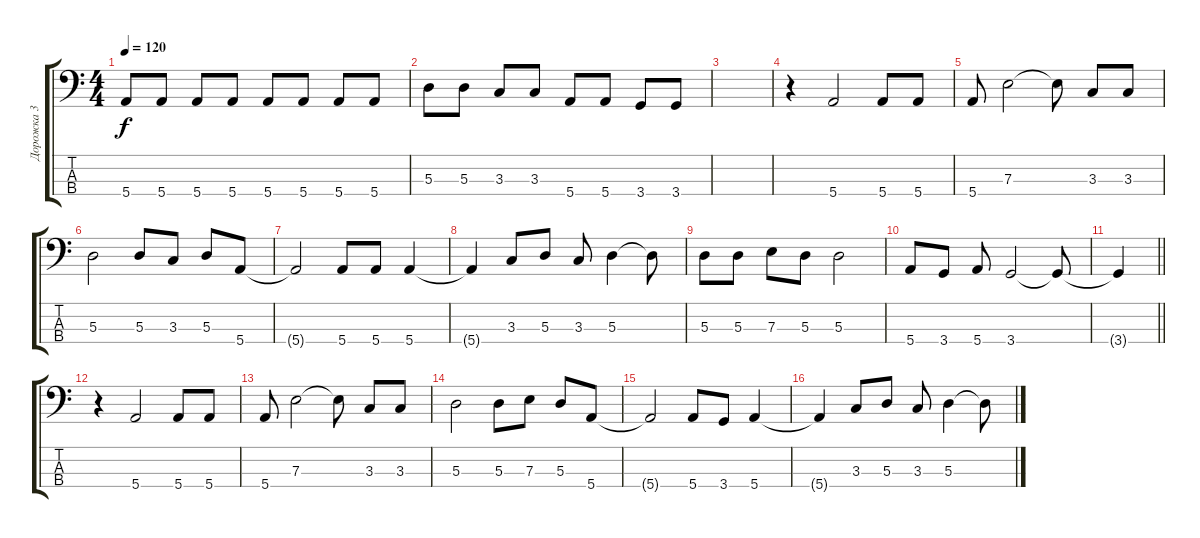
\track ("Дорожка 3" "Дорожка 3") {instrument slapbass2}
\staff {score tabs}
\tuning (G2 D2 A1 E1) {hide}
\ts (4 4)
\tempo 120
\clef f4
\ks c
5.4.8{dy f} 5.4.8 5.4.8 5.4.8 5.4.8 5.4.8 5.4.8 5.4.8 |
5.3.8 5.3.8 3.3.8 3.3.8 5.4.8 5.4.8 3.4.8 3.4.8 |
|
r.4 5.4.2 5.4.8 5.4.8 |
5.4.8 7.3.2 7.3{t}.8 3.3.8 3.3.8 |
5.3.2 5.3.8 3.3.8 5.3.8 5.4.8 |
5.4{t}.2 5.4.8 5.4.8 5.4.4 |
5.4{t}.4 3.3.8 5.3.8 3.3.8 5.3.4 5.3{t}.8 |
5.3.8 5.3.8 7.3.8 5.3.8 5.3.2 |
5.4.8 3.4.8 5.4.8 3.4.2 3.4{t}.8 |
\barLineRight lightlight
3.4{t}.4 |
r.4 5.4.2 5.4.8 5.4.8 |
5.4.8 7.3.2 7.3{t}.8 3.3.8 3.3.8 |
5.3.2 5.3.8 7.3.8 5.3.8 5.4.8 |
5.4{t}.2 5.4.8 3.4.8 5.4.4 |
5.4{t}.4 3.3.8 5.3.8 3.3.8 5.3.4 5.3{t}.8
